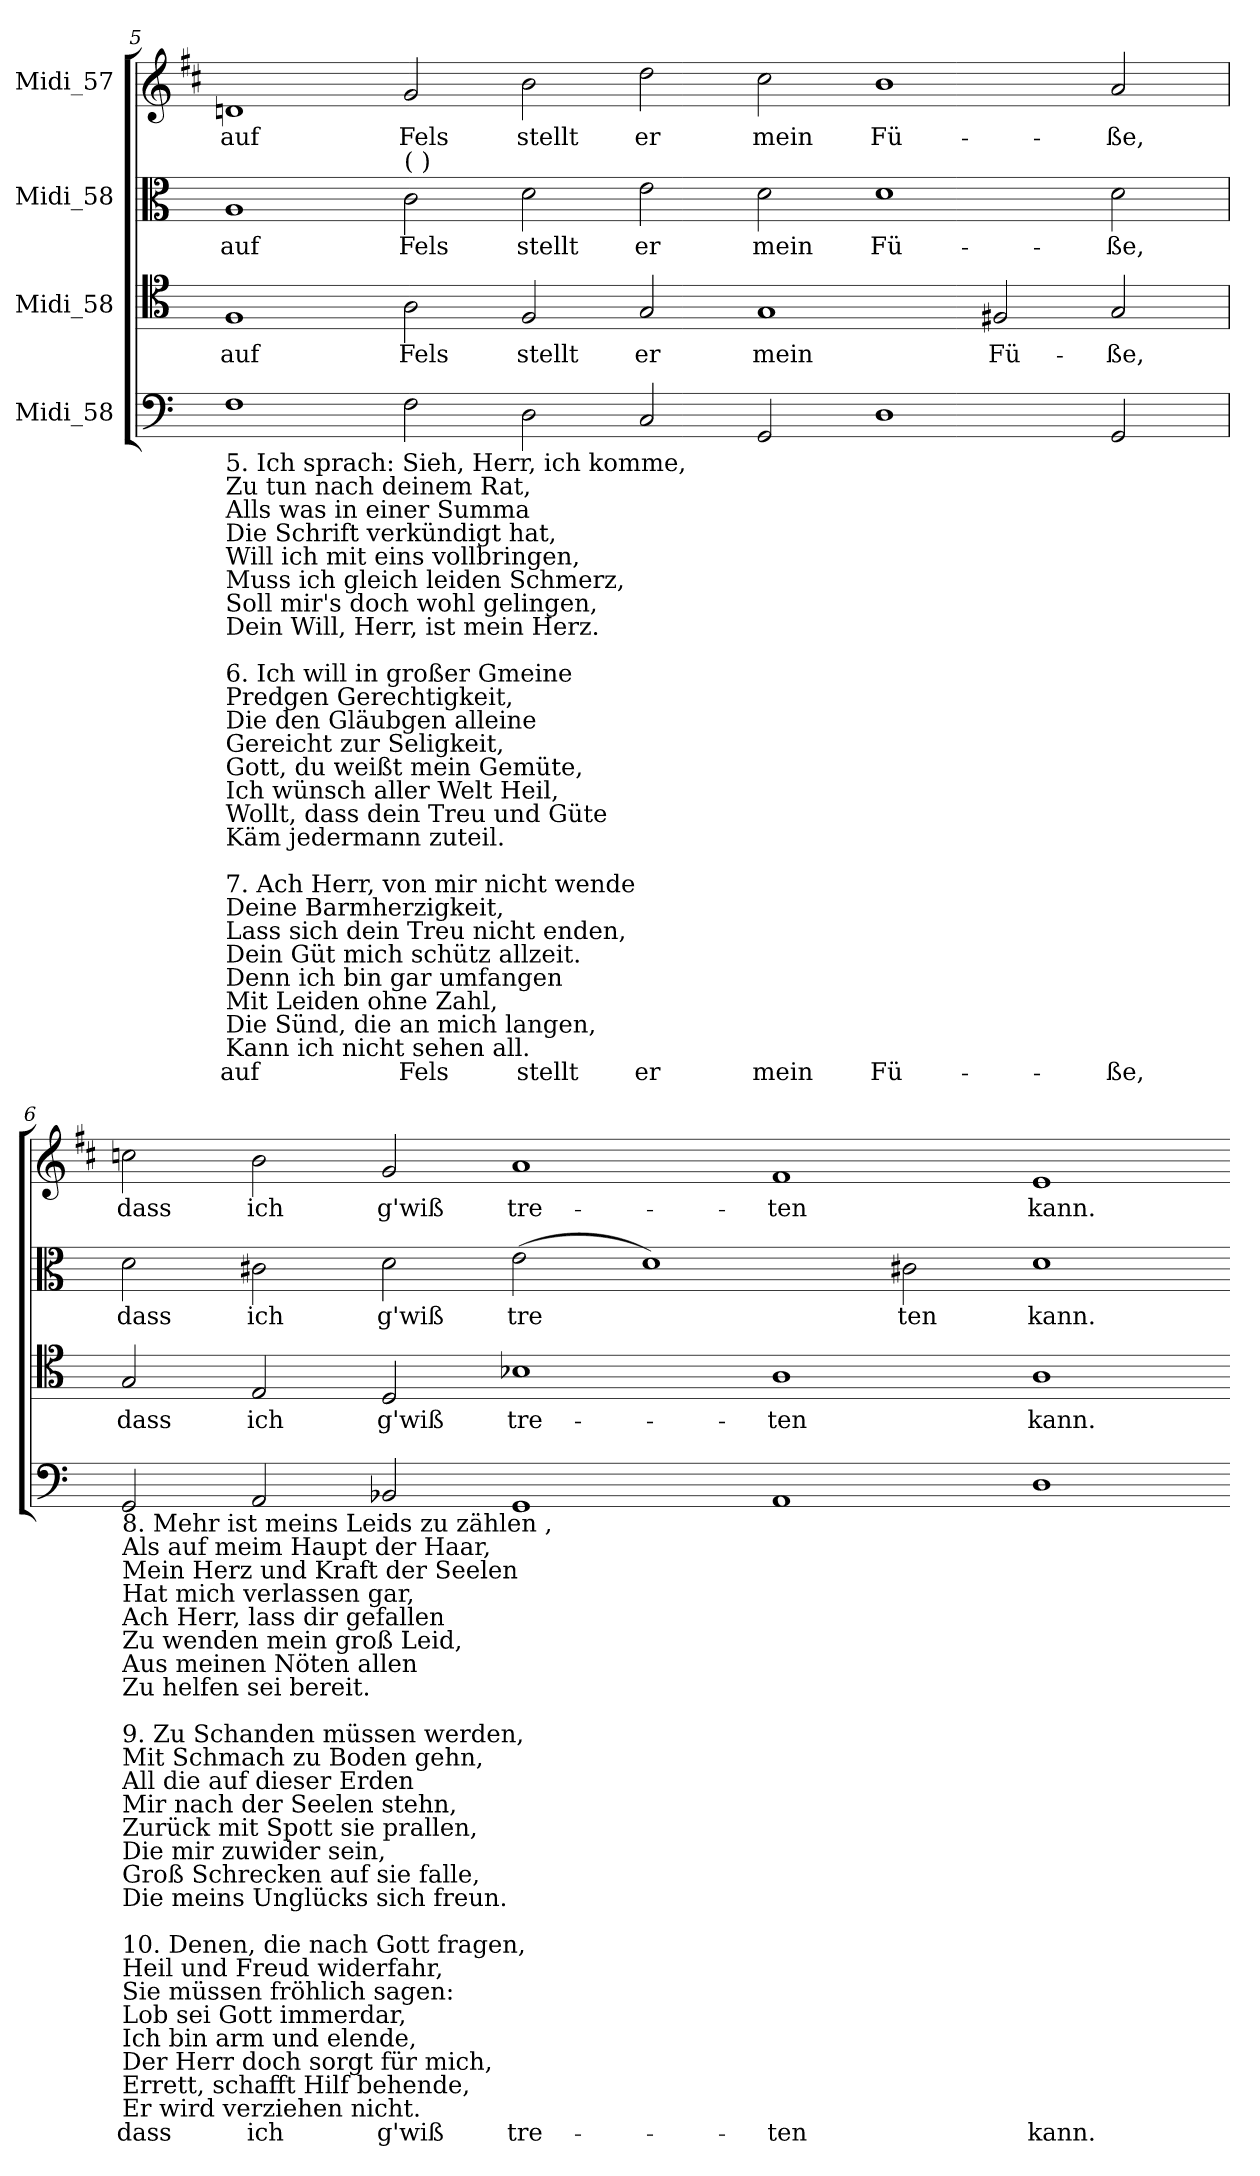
**kern	**text	**kern	**text	**kern	**text	**kern	**text
*part4	*part4	*part3	*part3	*part2	*part2	*part1	*part1
*staff4	*staff4	*staff3	*staff3	*staff2	*staff2	*staff1	*staff1
*I"Midi_58	*	*I"Midi_58	*	*I"Midi_58	*	*I"Midi_57	*
*clefF4	*	*clefC4	*	*clefC3	*	*clefG2	*
*	*	*	*	*	*	*ITrd1c2	*
*k[]	*	*k[]	*	*k[]	*	*k[]	*
*C:	*	*C:	*	*C:	*	*C:	*
=5	=5	=5	=5	=5	=5	=5	=5
!LO:TX:b:t=5. Ich sprach&colon; Sieh, Herr, ich komme,\nZu tun nach deinem Rat,\nAlls was in einer Summa\nDie Schrift verkündigt hat,\nWill ich mit eins vollbringen,\nMuss ich gleich leiden Schmerz,\nSoll mir's doch wohl gelingen,\nDein Will, Herr, ist mein Herz.\n\n6. Ich will in großer Gmeine\nPredgen Gerechtigkeit,\nDie den Gläubgen alleine\nGereicht zur Seligkeit,\nGott, du weißt mein Gemüte,\nIch wünsch aller Welt Heil,\nWollt, dass dein Treu und Güte\nKäm jedermann zuteil.\n\n7. Ach Herr, von mir nicht wende\nDeine Barmherzigkeit,\nLass sich dein Treu nicht enden,\nDein Güt mich schütz allzeit.\nDenn ich bin gar umfangen\nMit Leiden ohne Zahl,\nDie Sünd, die an mich langen,\nKann ich nicht sehen all.	!	!	!	!	!	!	!
!	!LO:LY:b	!	!LO:LY:b	!	!LO:LY:b	!	!LO:LY:b
1F	auf	1F	auf	1A	auf	1cn	auf
!	!	!	!	!LO:TX:a:t=(  )	!	!	!
!	!LO:LY:b	!	!LO:LY:b	!	!LO:LY:b	!	!LO:LY:b
2F	Fels	2A	Fels	2c	Fels	2f	Fels
!	!LO:LY:b	!	!LO:LY:b	!	!LO:LY:b	!	!LO:LY:b
2D	stellt	2F	stellt	2d	stellt	2a	stellt
!	!LO:LY:b	!	!LO:LY:b	!	!LO:LY:b	!	!LO:LY:b
2C	er	2G	er	2e	er	2cc	er
!	!LO:LY:b	!	!LO:LY:b	!	!LO:LY:b	!	!LO:LY:b
2GG	mein	1G	mein	2d	mein	2b	mein
!	!LO:LY:b	!	!	!	!LO:LY:b	!	!LO:LY:b
1D	Fü-	.	.	1d	Fü-	1a	Fü-
!	!	!	!LO:LY:b	!	!	!	!
.	.	2F#X	Fü-	.	.	.	.
!	!LO:LY:b	!	!LO:LY:b	!	!LO:LY:b	!	!LO:LY:b
2GG	-ße,	2G	-ße,	2d	-ße,	2g	-ße,
=6	=6	=6	=6	=6	=6	=6	=6
!LO:TX:b:t=8. Mehr ist meins Leids zu zählen ,\nAls auf meim Haupt der Haar,\nMein Herz und Kraft der Seelen\nHat mich verlassen gar,\nAch Herr, lass dir gefallen\nZu wenden mein groß Leid,\nAus meinen Nöten allen\nZu helfen sei bereit.\n\n9. Zu Schanden müssen werden,\nMit Schmach zu Boden gehn,\nAll die auf dieser Erden\nMir nach der Seelen stehn,\nZurück mit Spott sie prallen,\nDie mir zuwider sein,\nGroß Schrecken auf sie falle,\nDie meins Unglücks sich freun.\n\n10. Denen, die nach Gott fragen,\nHeil und Freud widerfahr,\nSie müssen fröhlich sagen&colon;\nLob sei Gott immerdar,\nIch bin arm und elende,\nDer Herr doch sorgt für mich,\nErrett, schafft Hilf behende,\nEr wird verziehen nicht.	!	!	!	!	!	!	!
!	!LO:LY:b	!	!LO:LY:b	!	!LO:LY:b	!	!LO:LY:b
2GG	dass	2G	dass	2d	dass	2b-X	dass
!	!LO:LY:b	!	!LO:LY:b	!	!LO:LY:b	!	!LO:LY:b
2AA	ich	2E	ich	2c#X	ich	2a	ich
!	!LO:LY:b	!	!LO:LY:b	!	!LO:LY:b	!	!LO:LY:b
2BB-X	g'wiß	2D	g'wiß	2d	g'wiß	2f	g'wiß
!	!LO:LY:b	!	!LO:LY:b	!	!LO:LY:b	!	!LO:LY:b
1GG	tre-	1B-X	tre-	(<2e	tre	1g	tre-
.	.	.	.	1d)	.	.	.
!	!LO:LY:b	!	!LO:LY:b	!	!	!	!LO:LY:b
1AA	-ten	1A	-ten	.	.	1e	-ten
!	!	!	!	!	!LO:LY:b	!	!
.	.	.	.	2c#X	ten	.	.
!	!LO:LY:b	!	!LO:LY:b	!	!LO:LY:b	!	!LO:LY:b
1D	kann.	1A	kann.	1d	kann.	1d	kann.
=-	=-	=-	=-	=-	=-	=-	=-
*-	*-	*-	*-	*-	*-	*-	*-
